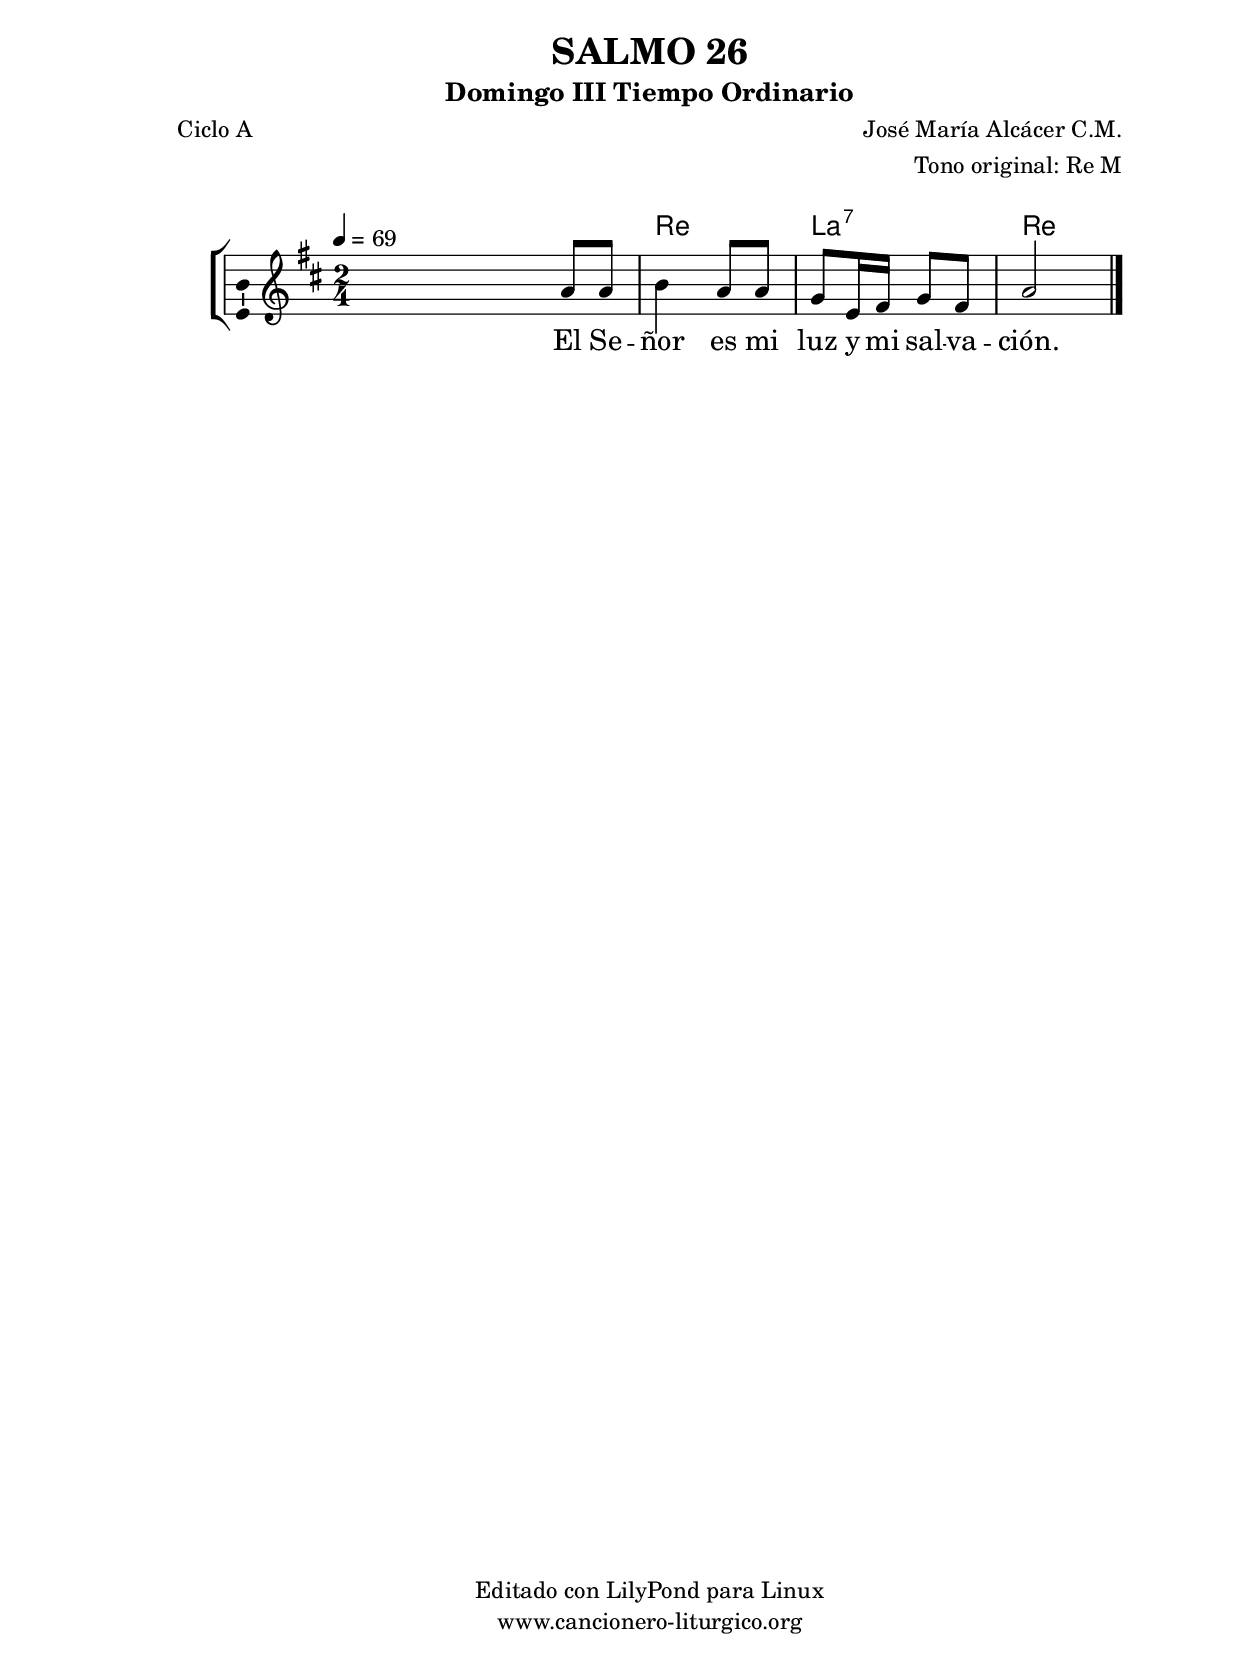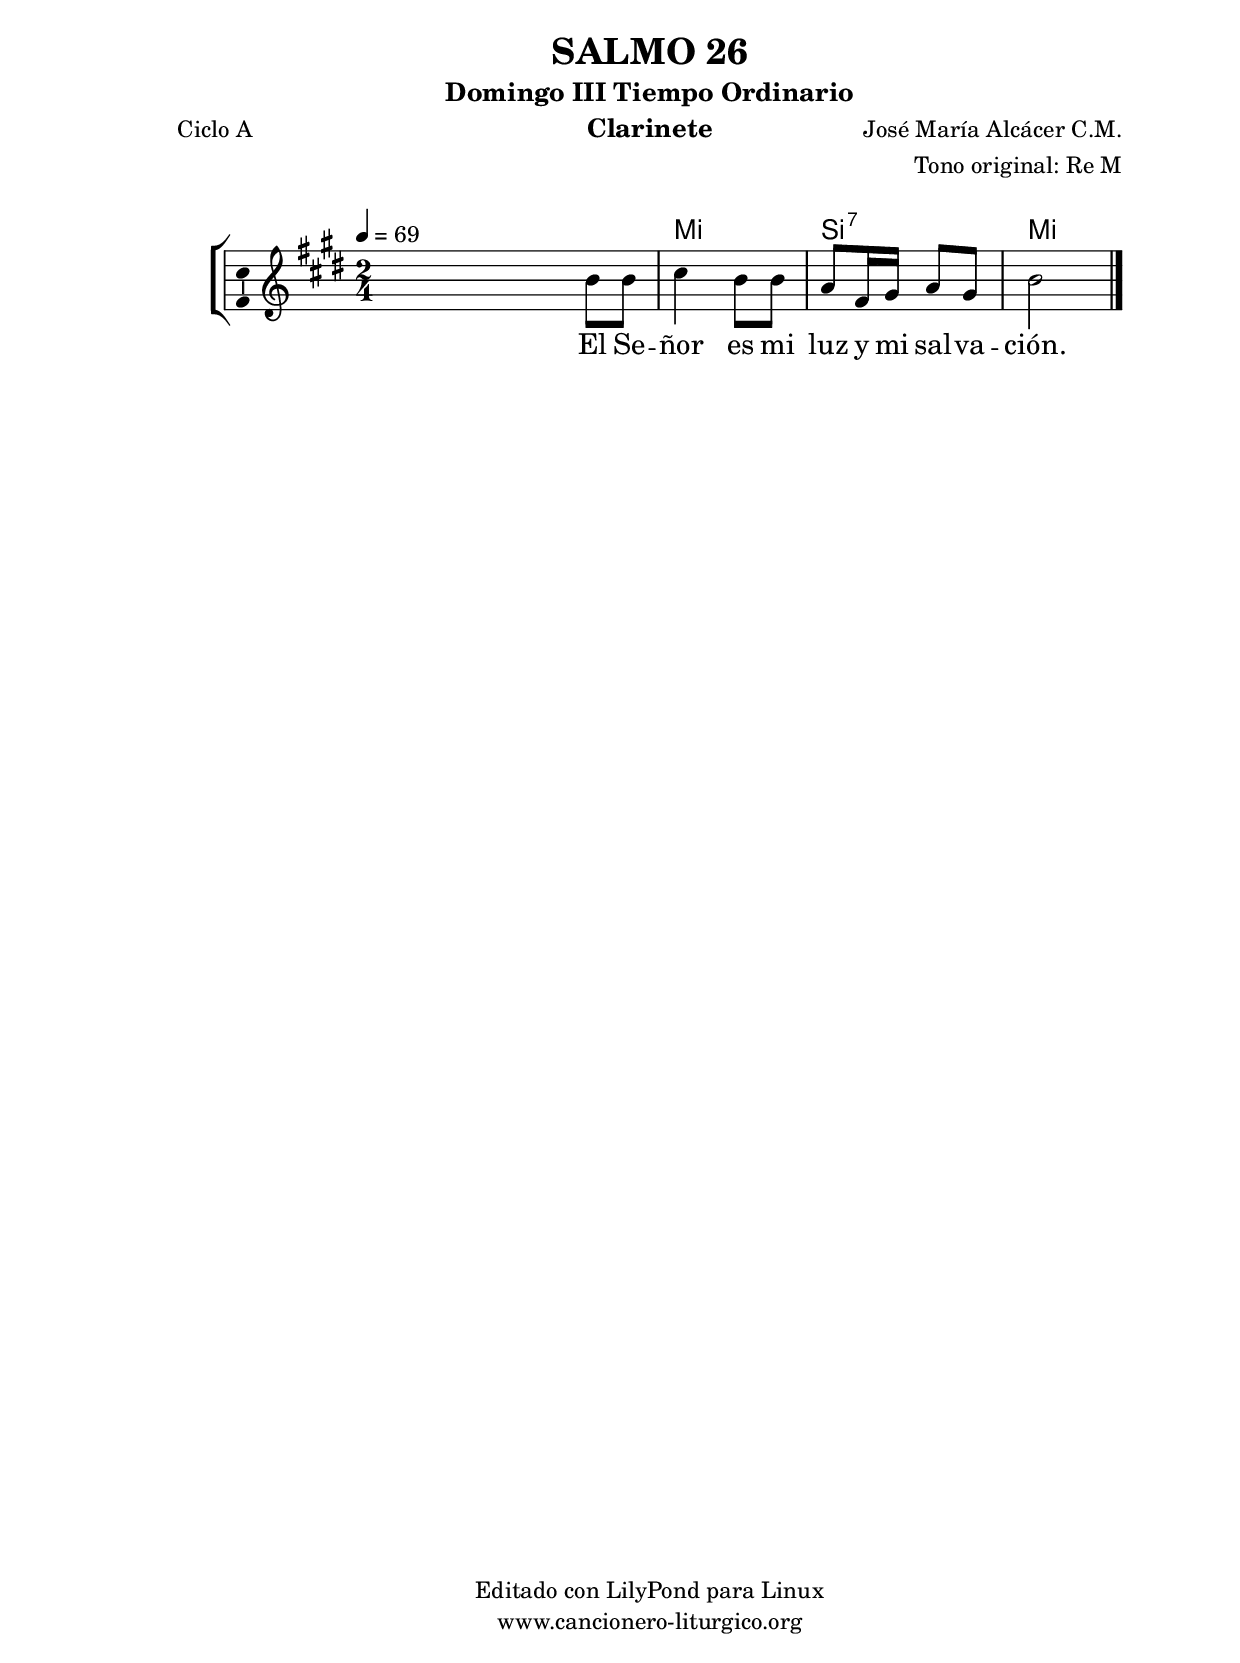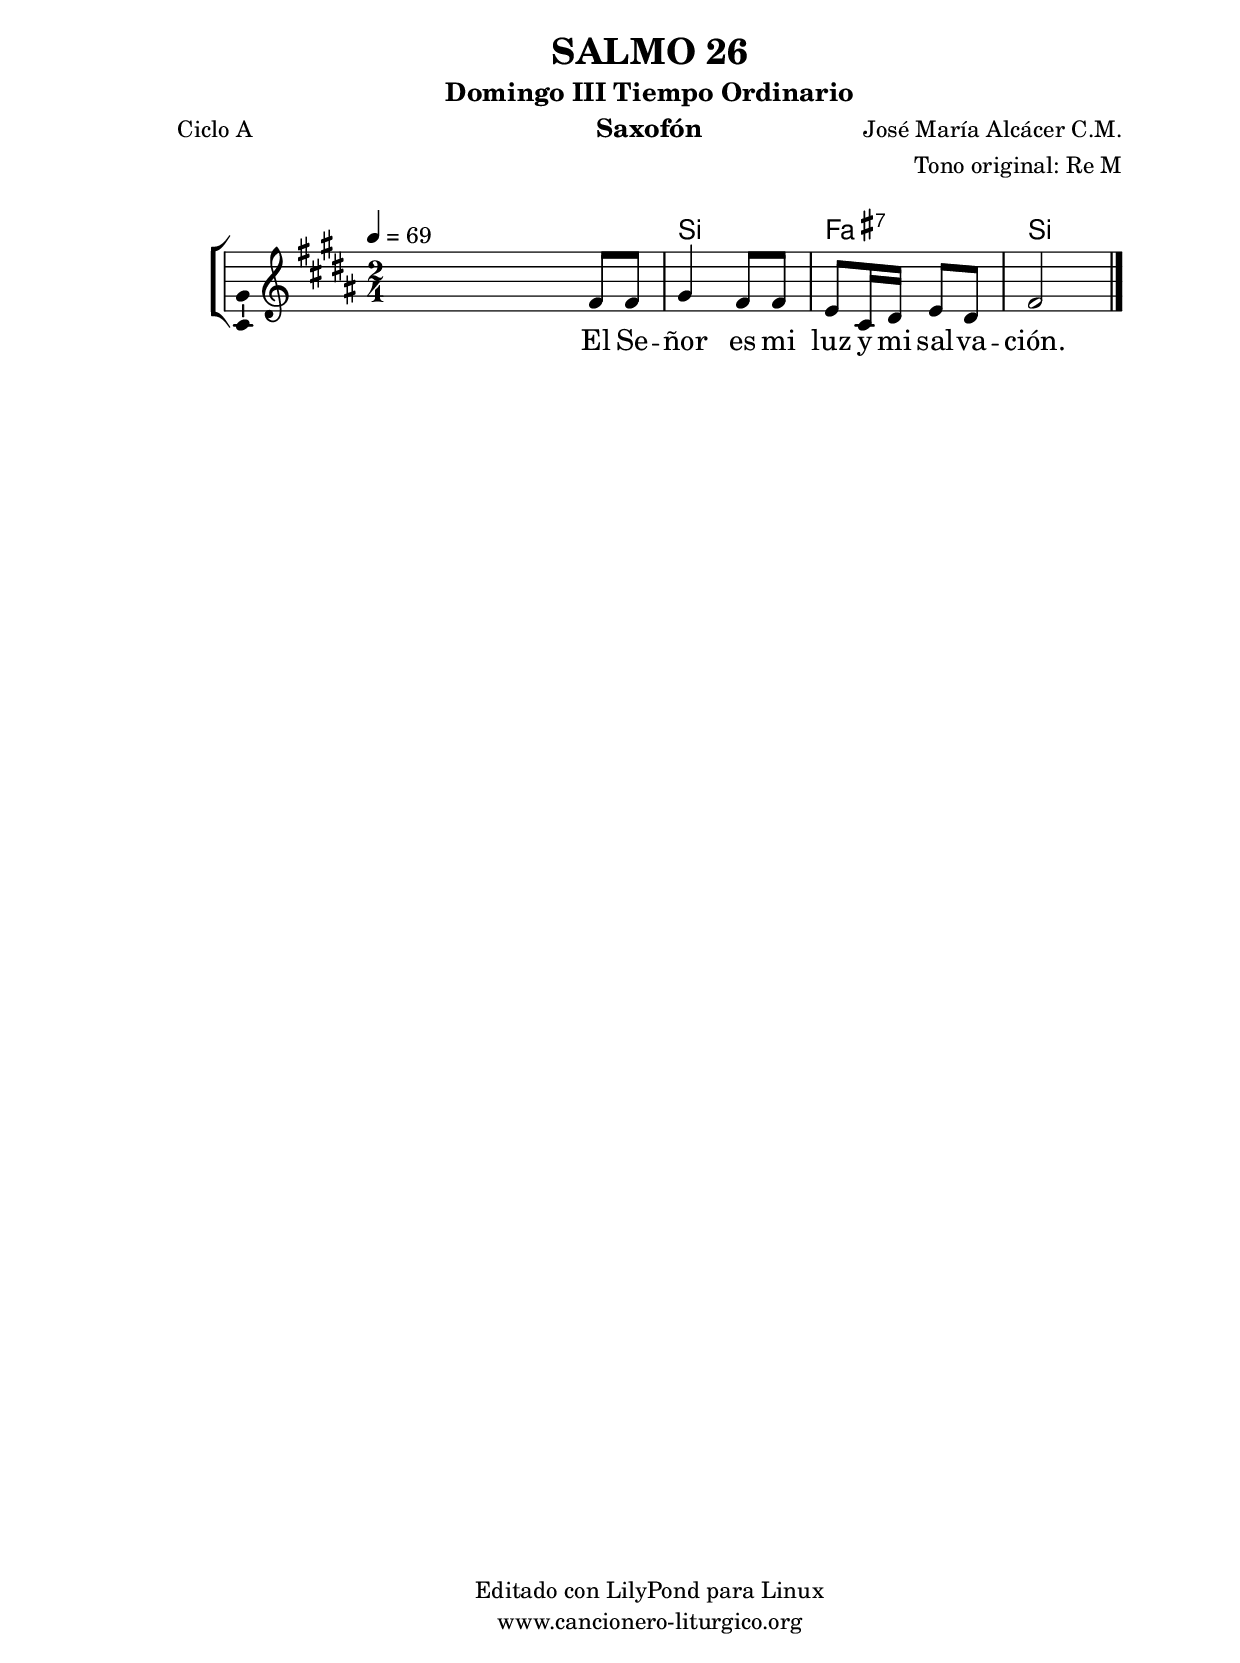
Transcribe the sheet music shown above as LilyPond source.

%
%para convertir .midi en .wav:
%timidity filename.midi -Ow -o finename.wav
%
%
%Para convertir de .wav a .mp3:
%lame -h -m j filename.wav
%
%
%para escuchar el midi:
%timidity nombrefichero.midi
%


%versión de lilypond para la que se ha escrito esta partitura:
\version "2.16.0"

	%Tamaño papel
	#(set-default-paper-size "a4")
	%Tamaño partitura
	#(set-global-staff-size 20)
	%No responde al pulsar sobre una nota
	#(ly:set-option 'point-and-click #f)

%parámetros del encabezamiento:
\header {
	title = "SALMO 26"
	subtitle = "Domingo III Tiempo Ordinario"
	composer = "José María Alcácer C.M."
	poet = "Ciclo A"
	meter = ""
	arranger = "Tono original: Re M"
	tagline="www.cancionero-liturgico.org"
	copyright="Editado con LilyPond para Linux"
	tiempo = "Ordinario"
	usos = "Salmo"
	letra = "El Señor es mi luz y mi salvación."
	}

%parámetros asociados al papel:
\paper  {
	oddHeaderMarkup = \markup {\fill-line { \on-the-fly #not-first-page \fromproperty #'header:title \on-the-fly #not-first-page \fromproperty #'header:composer }}
	evenHeaderMarkup = \markup {\fill-line { \fromproperty #'header:composer \fromproperty #'header:title }}
	#(set-paper-size "a4")
	print-page-number = ##f
	first-page-number = 1
	print-first-page-number = ##f
%	head-separation = 3.0 \cm
	top-margin = 2.0 \cm
	bottom-margin = 0.5\cm
%%%	bottom-margin = -1.0\cm
	left-margin = 3.0 \cm
	line-width = 16.0 \cm 
	indent = 8\mm
	interscoreline = 2.\mm
	between-system-space = 15\mm
%	para que las partituras no llenen la hoja:
	ragged-bottom = ##t
%	idem para la última hoja:
	ragged-last-bottom = ##f
%	para que las partituras llenen el ancho del papel:
	ragged-last = ##f
	after-title-space = 2.5 \cm
%page-count=1
%system-count=8

	%Flexible Vertical Spacing
%	markup-markup-spacing =
%	#'((basic-distance . 15) (minimum-distance . 15) (padding . 3))
	markup-system-spacing =
	#'((basic-distance . 15) (minimum-distance . 15) (padding . 3))
	system-system-spacing =
	#'((basic-distance . 15) (minimum-distance . 15) (padding . 3))
	score-system-spacing =
	#'((basic-distance . 15) (minimum-distance . 15) (padding . 5))
%	top-system-spacing = % header
%	#'((basic-distance . 8) (minimum-distance . 0) (padding . 3))
%	top-markup-spacing =
%	#'((basic-distance . 20) (minimum-distance . 20) (padding . 3))
	last-bottom-spacing = % footer
	#'((basic-distance . 5) (minimum-distance . 5) (padding . 3))
%	score-markup-spacing =
%	#'((basic-distance . 16) (minimum-distance . 13) (padding . 3))

	}


%parámetros que afectan a toda la partitura:
global =  {
	%clave de sol (G):
	\clef G
	%armadura:
%	\transpose c a
	\key d \major
	\tempo 4=69
	\set Score.tempoHideNote = ##f
	}


acordes = {
	\italianChords
	\chordmode {
%	\transpose c a,
{
s2 d2 a:7 d
	}
	}
}


melodia = 
{
%	\transpose c a,
	\relative c''{
	\time 2/4
s4 a8 a
b4 a8 a
g8 e16 fis g8 fis
a2

	\bar "|."
	}
	}


texto = \lyricmode {
El Se -- ñor es mi luz y mi sal -- va -- ción.
	}


acordesStaff = \context ChordNames = acordesStaff <<
	\set chordChanges = ##t
	\acordes
	>>


vozStaff = \context Voice = vozStaff
\with {\consists "Ambitus_engraver"}
<<
%	\set Staff.instrumentName = ""
%	\set Staff.shortInstrumentName = ""
%	\set Staff.midiInstrument = #"clarinet"
%	\set Staff.midiInstrument = #"cello"
%	\set Staff.midiInstrument = #"flute"
	\set Staff.midiInstrument = #"electric guitar (jazz)"
%	\set Staff.midiInstrument = #"english horn"
%	\set Staff.midiInstrument = #"violin"
%	\set Staff.midiInstrument = #"glockenspiel"
	\set Staff.midiMinimumVolume = #0.7
	\set Staff.midiMaximumVolume = #0.9
	\global
	\melodia
	>>


textoStaff = \context Lyrics = textoStaff <<
	\lyricsto vozStaff \texto
	>>

\book {
	\score {
		\context ChoirStaff {
			\override StaffGroup.SystemStartBracket #'collapse-height = #1
			\override Score.SystemStartBar #'collapse-height = #1
			<<
			\acordesStaff
			\vozStaff
			\textoStaff
			>>
			}
		\layout {
	    		\context {
				\Lyrics
				\override LyricText #'font-size = #2
				}
	   		 \context {
				\Score
				%fontSize = #3
				\override StaffSymbol #'staff-space = #(magstep +3)
				%\override Beam #'thickness = #0.55
				%\override SpacingSpanner #'spacing-increment = #1.0
				%\override Slur #'height-limit = #1.5
				}
			}
		}
	\score {
		\unfoldRepeats
		\context ChoirStaff {
			<<
			\acordesStaff
			\vozStaff
			>>
			}
		\midi {
	  		\context {
	  			\Score
				tempoWholesPerMinute = #(ly:make-moment 70 4)
				}
			}
		}
	}

%Partitura para clarinete
#(define output-suffix "C")
\book {
	\header{
		instrument = "Clarinete"
		}
	\score {
		\context ChoirStaff {
			\override StaffGroup.SystemStartBracket #'collapse-height = #1
			\override Score.SystemStartBar #'collapse-height = #1
\transpose c d
			<<
			\acordesStaff
			\vozStaff
			\textoStaff
			>>
			}
		\layout {
	    		\context {
				\Lyrics
				\override LyricText #'font-size = #2
				}
	   		 \context {
				\Score
				\override StaffSymbol #'staff-space = #(magstep +3)
				}
			}
		}
	}

%Partitura para saxofón
#(define output-suffix "S")
\book {
	\header{
		instrument = "Saxofón"
		}
	\score {
		\context ChoirStaff {
			\override StaffGroup.SystemStartBracket #'collapse-height = #1
			\override Score.SystemStartBar #'collapse-height = #1
\transpose c a,
			<<
			\acordesStaff
			\vozStaff
			\textoStaff
			>>
			}
		\layout {
	    		\context {
				\Lyrics
				\override LyricText #'font-size = #2
				}
	   		 \context {
				\Score
				\override StaffSymbol #'staff-space = #(magstep +3)
				}
			}
		}
	}

